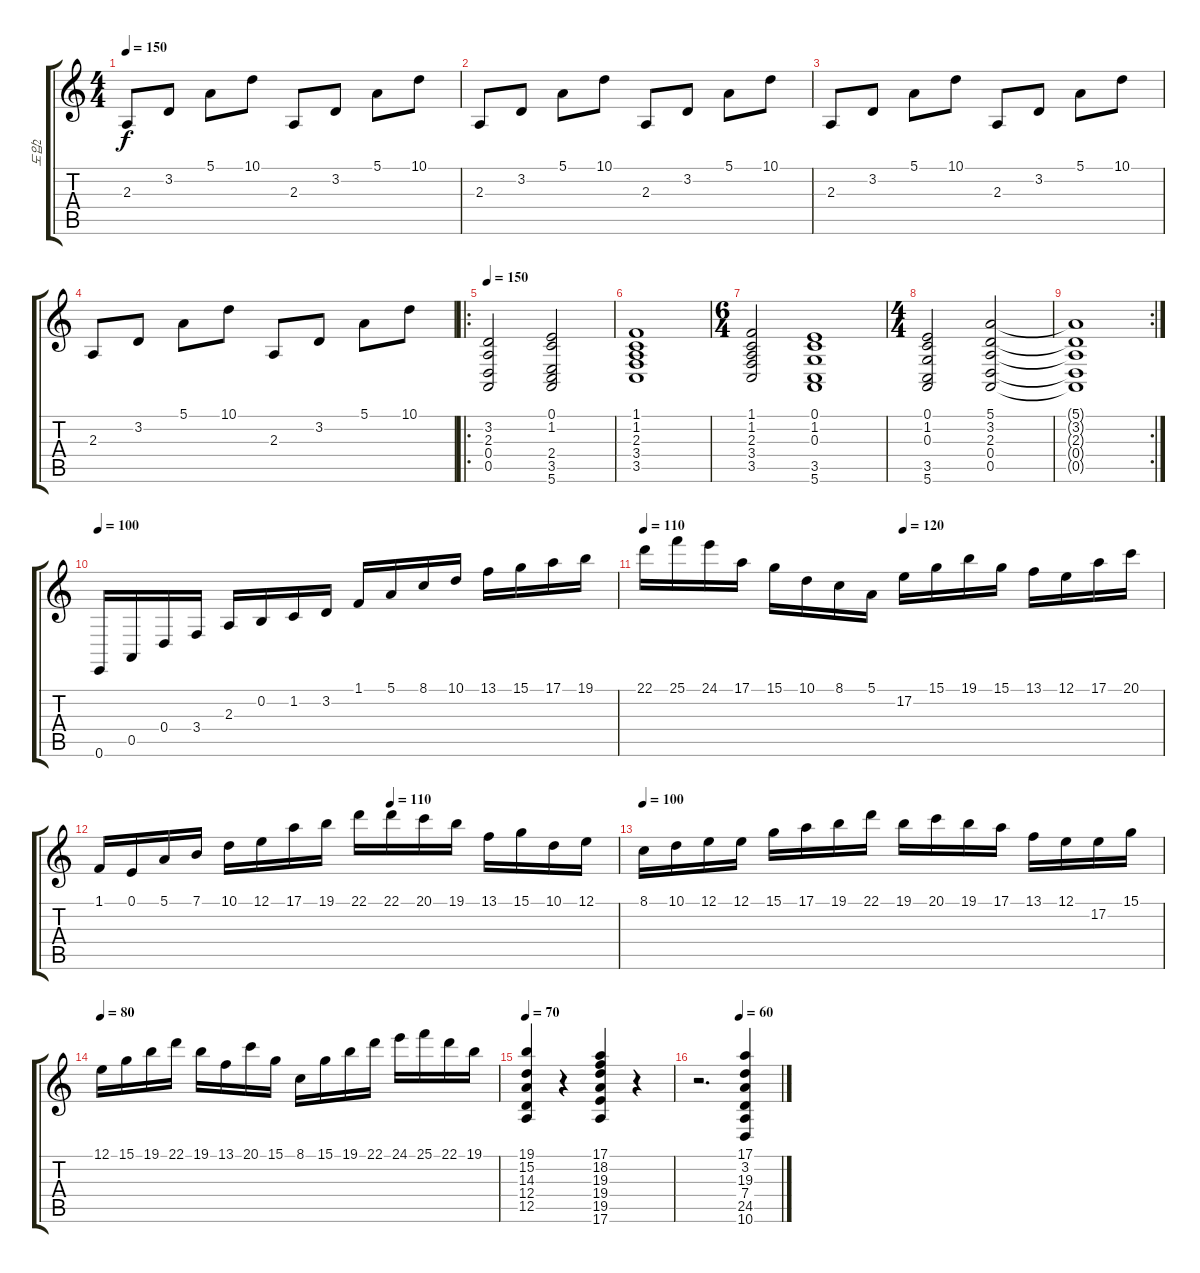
\track ("도입2" "도입2") {instrument acousticgrandpiano}
\staff {score tabs}
\tuning (E4 B3 G3 D3 A2 E2) {hide}
\ts (4 4)
\tempo 150
\clef g2
\ks c
2.3.8{dy f} 3.2.8 5.1.8 10.1.8 2.3.8 3.2.8 5.1.8 10.1.8 |
2.3.8 3.2.8 5.1.8 10.1.8 2.3.8 3.2.8 5.1.8 10.1.8 |
2.3.8 3.2.8 5.1.8 10.1.8 2.3.8 3.2.8 5.1.8 10.1.8 |
2.3.8 3.2.8 5.1.8 10.1.8 2.3.8 3.2.8 5.1.8 10.1.8 |
\ro
\tempo 150
(3.2 2.3 0.4 0.5).2 (0.1 1.2 2.4 3.5 5.6).2 |
(1.1 1.2 2.3 3.4 3.5).1 |
\ts (6 4)
(1.1 1.2 2.3 3.4 3.5).2 (0.1 1.2 0.3 3.5 5.6).1 |
\ts (4 4)
(0.1 1.2 0.3 3.5 5.6).2 (5.1 3.2 2.3 0.4 0.5).2 |
\rc 2
(5.1{t} 3.2{t} 2.3{t} 0.4{t} 0.5{t}).1 |
\tempo 100
0.6.16 0.5.16 0.4.16 3.4.16 2.3.16 0.2.16 1.2.16 3.2.16 1.1.16 5.1.16 8.1.16 10.1.16 13.1.16 15.1.16 17.1.16 19.1.16 |
\tempo 110
\tempo (120 0.5)
22.1.16 25.1.16 24.1.16 17.1.16 15.1.16 10.1.16 8.1.16 5.1.16 17.2.16 15.1.16 19.1.16 15.1.16 13.1.16 12.1.16 17.1.16 20.1.16 |
\tempo (110 0.5625)
1.1.16 0.1.16 5.1.16 7.1.16 10.1.16 12.1.16 17.1.16 19.1.16 22.1.16 22.1.16 20.1.16 19.1.16 13.1.16 15.1.16 10.1.16 12.1.16 |
\tempo 100
8.1.16 10.1.16 12.1.16 12.1.16 15.1.16 17.1.16 19.1.16 22.1.16 19.1.16 20.1.16 19.1.16 17.1.16 13.1.16 12.1.16 17.2.16 15.1.16 |
\tempo 80
12.1.16 15.1.16 19.1.16 22.1.16 19.1.16 13.1.16 20.1.16 15.1.16 8.1.16 15.1.16 19.1.16 22.1.16 24.1.16 25.1.16 22.1.16 19.1.16 |
\tempo 70
(19.1 15.2 14.3 12.4 12.5).4 r.4 (17.1 18.2 19.3 19.4 19.5 17.6).4 r.4 |
\tempo (60 0.5)
r.2{d} (17.1 3.2 19.3 7.4 24.5 10.6).4
